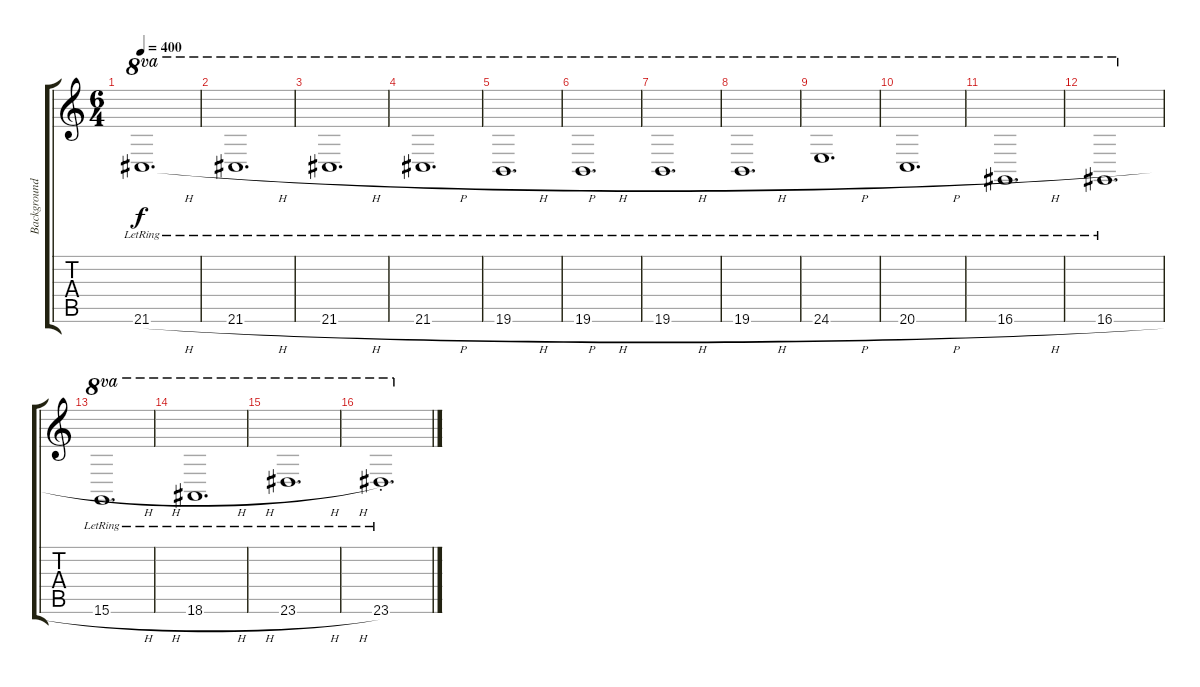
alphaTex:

\track ("Background" "Background") {instrument orchestrahit}
\staff {score tabs}
\tuning (E4 B3 G3 D3 A2 E2) {hide}
\ts (6 4)
\tempo 400
\clef g2
\ks c
21.6{h lr}.1{d ot 8va dy f beam Up} |
21.6{h lr}.1{d ot 8va beam Up} |
21.6{h lr}.1{d ot 8va beam Up} |
21.6{h lr}.1{d ot 8va beam Up} |
19.6{h lr}.1{d ot 8va beam Up} |
19.6{h lr}.1{d ot 8va beam Up} |
19.6{h lr}.1{d ot 8va beam Up} |
19.6{h lr}.1{d ot 8va beam Up} |
24.6{h lr}.1{d ot 8va beam Up} |
20.6{h lr}.1{d ot 8va beam Up} |
16.6{h lr}.1{d ot 8va} |
16.6{h lr}.1{d ot 8va beam Up} |
15.6{h lr}.1{d ot 8va} |
18.6{h lr}.1{d ot 8va beam Up} |
23.6{h lr}.1{d ot 8va beam Up} |
23.6{st lr}.1{d ot 8va beam Up}
